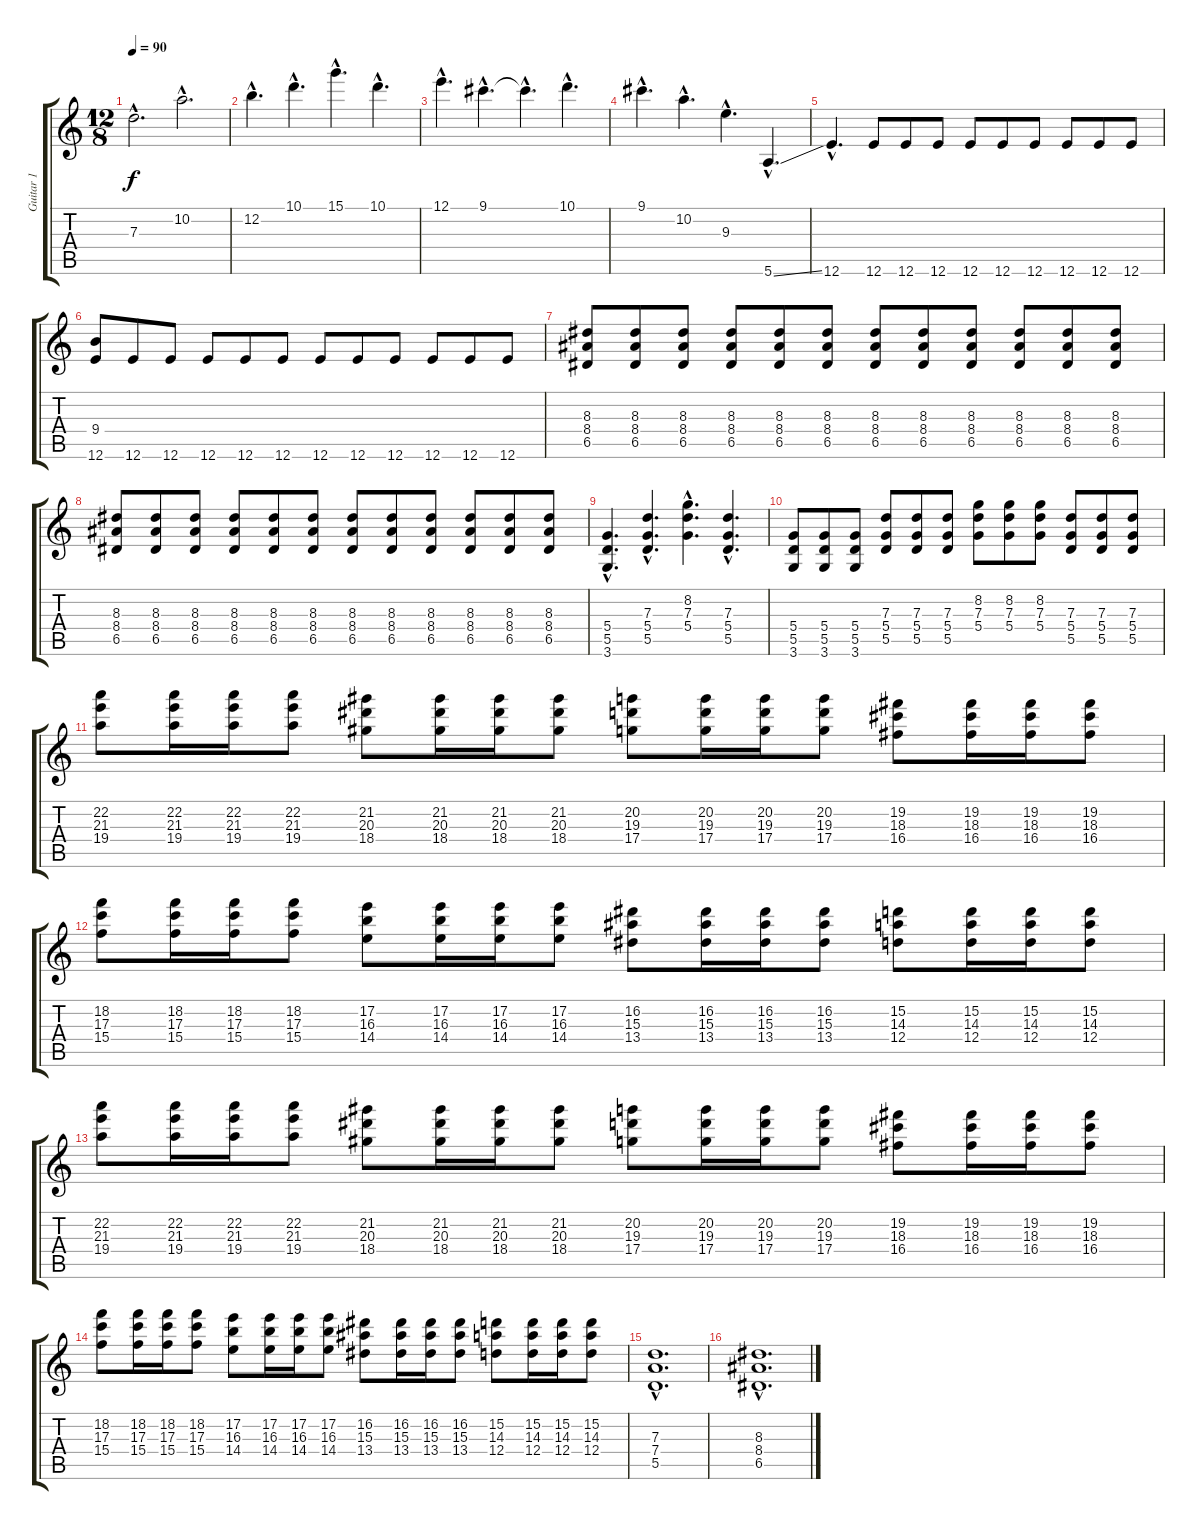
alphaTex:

\track ("Guitar 1" "Guitar 1") {instrument overdrivenguitar}
\staff {score tabs}
\tuning (E4 B3 G3 D3 A2 E2) {hide}
\ts (12 8)
\tempo 90
\clef g2
\ks c
7.3{hac}.2{d dy f} 10.2{hac}.2{d} |
12.2{hac}.4{d} 10.1{hac}.4{d} 15.1{hac}.4{d} 10.1{hac}.4{d} |
12.1{hac}.4{d} 9.1{hac}.4{d} 9.1{hac t}.4{d} 10.1{hac}.4{d} |
9.1{hac}.4{d} 10.2{hac}.4{d} 9.3{hac}.4{d} 5.6{ss hac}.4{d} |
12.6{hac}.4{d} 12.6.8 12.6.8 12.6.8 12.6.8 12.6.8 12.6.8 12.6.8 12.6.8 12.6.8 |
(9.4 12.6).8 12.6.8 12.6.8 12.6.8 12.6.8 12.6.8 12.6.8 12.6.8 12.6.8 12.6.8 12.6.8 12.6.8 |
(8.3 8.4 6.5).8 (8.3 8.4 6.5).8 (8.3 8.4 6.5).8 (8.3 8.4 6.5).8 (8.3 8.4 6.5).8 (8.3 8.4 6.5).8 (8.3 8.4 6.5).8 (8.3 8.4 6.5).8 (8.3 8.4 6.5).8 (8.3 8.4 6.5).8 (8.3 8.4 6.5).8 (8.3 8.4 6.5).8 |
(8.3 8.4 6.5).8 (8.3 8.4 6.5).8 (8.3 8.4 6.5).8 (8.3 8.4 6.5).8 (8.3 8.4 6.5).8 (8.3 8.4 6.5).8 (8.3 8.4 6.5).8 (8.3 8.4 6.5).8 (8.3 8.4 6.5).8 (8.3 8.4 6.5).8 (8.3 8.4 6.5).8 (8.3 8.4 6.5).8 |
(5.4{hac} 5.5{hac} 3.6{hac}).4{d} (7.3{hac} 5.4{hac} 5.5{hac}).4{d} (8.2{hac} 7.3{hac} 5.4{hac}).4{d} (7.3{hac} 5.4{hac} 5.5{hac}).4{d} |
(5.4 5.5 3.6).8 (5.4 5.5 3.6).8 (5.4 5.5 3.6).8 (7.3 5.4 5.5).8 (7.3 5.4 5.5).8 (7.3 5.4 5.5).8 (8.2 7.3 5.4).8 (8.2 7.3 5.4).8 (8.2 7.3 5.4).8 (7.3 5.4 5.5).8 (7.3 5.4 5.5).8 (7.3 5.4 5.5).8 |
(22.2 21.3 19.4).8{balance 8} (22.2 21.3 19.4).16 (22.2 21.3 19.4).16 (22.2 21.3 19.4).8 (21.2 20.3 18.4).8 (21.2 20.3 18.4).16 (21.2 20.3 18.4).16 (21.2 20.3 18.4).8 (20.2 19.3 17.4).8 (20.2 19.3 17.4).16 (20.2 19.3 17.4).16 (20.2 19.3 17.4).8 (19.2 18.3 16.4).8 (19.2 18.3 16.4).16 (19.2 18.3 16.4).16 (19.2 18.3 16.4).8 |
(18.2 17.3 15.4).8 (18.2 17.3 15.4).16 (18.2 17.3 15.4).16 (18.2 17.3 15.4).8 (17.2 16.3 14.4).8 (17.2 16.3 14.4).16 (17.2 16.3 14.4).16 (17.2 16.3 14.4).8 (16.2 15.3 13.4).8 (16.2 15.3 13.4).16 (16.2 15.3 13.4).16 (16.2 15.3 13.4).8 (15.2 14.3 12.4).8 (15.2 14.3 12.4).16 (15.2 14.3 12.4).16 (15.2 14.3 12.4).8 |
(22.2 21.3 19.4).8 (22.2 21.3 19.4).16 (22.2 21.3 19.4).16 (22.2 21.3 19.4).8 (21.2 20.3 18.4).8 (21.2 20.3 18.4).16 (21.2 20.3 18.4).16 (21.2 20.3 18.4).8 (20.2 19.3 17.4).8 (20.2 19.3 17.4).16 (20.2 19.3 17.4).16 (20.2 19.3 17.4).8 (19.2 18.3 16.4).8 (19.2 18.3 16.4).16 (19.2 18.3 16.4).16 (19.2 18.3 16.4).8 |
(18.2 17.3 15.4).8 (18.2 17.3 15.4).16 (18.2 17.3 15.4).16 (18.2 17.3 15.4).8 (17.2 16.3 14.4).8 (17.2 16.3 14.4).16 (17.2 16.3 14.4).16 (17.2 16.3 14.4).8 (16.2 15.3 13.4).8 (16.2 15.3 13.4).16 (16.2 15.3 13.4).16 (16.2 15.3 13.4).8 (15.2 14.3 12.4).8 (15.2 14.3 12.4).16 (15.2 14.3 12.4).16 (15.2 14.3 12.4).8 |
(7.3{hac} 7.4{hac} 5.5{hac}).1{d} |
(8.3{hac} 8.4{hac} 6.5{hac}).1{d}
